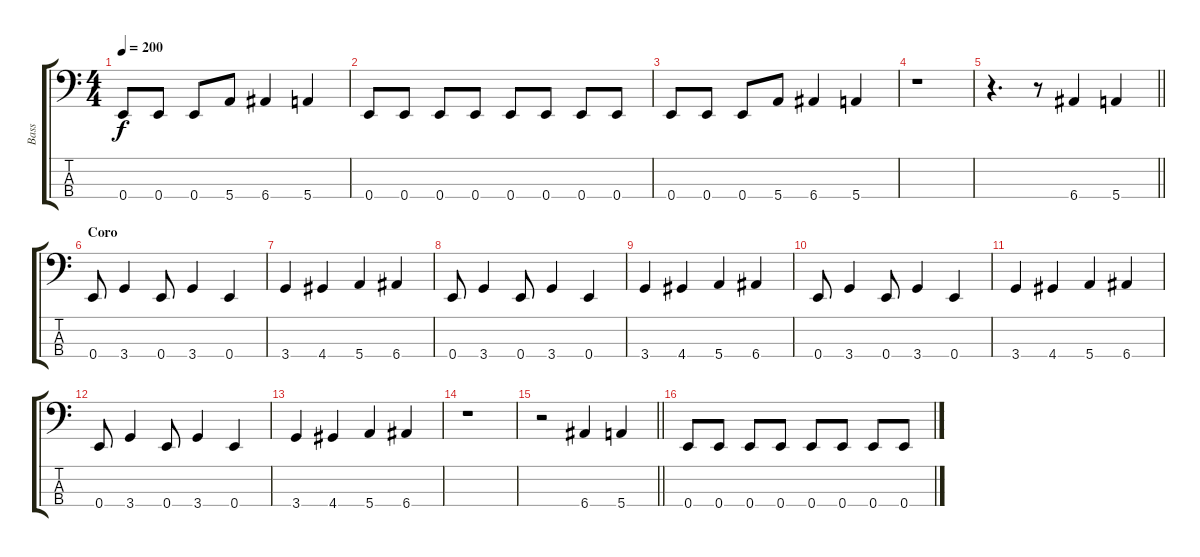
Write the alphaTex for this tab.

\track ("Bass" "Bass") {instrument electricbasspick}
\staff {score tabs}
\tuning (G2 D2 A1 E1) {hide}
\ts (4 4)
\tempo 200
\clef f4
\ks c
0.4.8{dy f} 0.4.8 0.4.8 5.4.8 6.4.4 5.4.4 |
0.4.8 0.4.8 0.4.8 0.4.8 0.4.8 0.4.8 0.4.8 0.4.8 |
0.4.8 0.4.8 0.4.8 5.4.8 6.4.4 5.4.4 |
r.1 |
\barLineRight lightlight
r.4{d} r.8 6.4.4 5.4.4 |
\section ("" "Coro")
0.4.8 3.4.4 0.4.8 3.4.4 0.4.4 |
3.4.4 4.4.4 5.4.4 6.4.4 |
0.4.8 3.4.4 0.4.8 3.4.4 0.4.4 |
3.4.4 4.4.4 5.4.4 6.4.4 |
0.4.8 3.4.4 0.4.8 3.4.4 0.4.4 |
3.4.4 4.4.4 5.4.4 6.4.4 |
0.4.8 3.4.4 0.4.8 3.4.4 0.4.4 |
3.4.4 4.4.4 5.4.4 6.4.4 |
r.1 |
\barLineRight lightlight
r.2 6.4.4 5.4.4 |
\section ("" "")
0.4.8 0.4.8 0.4.8 0.4.8 0.4.8 0.4.8 0.4.8 0.4.8
